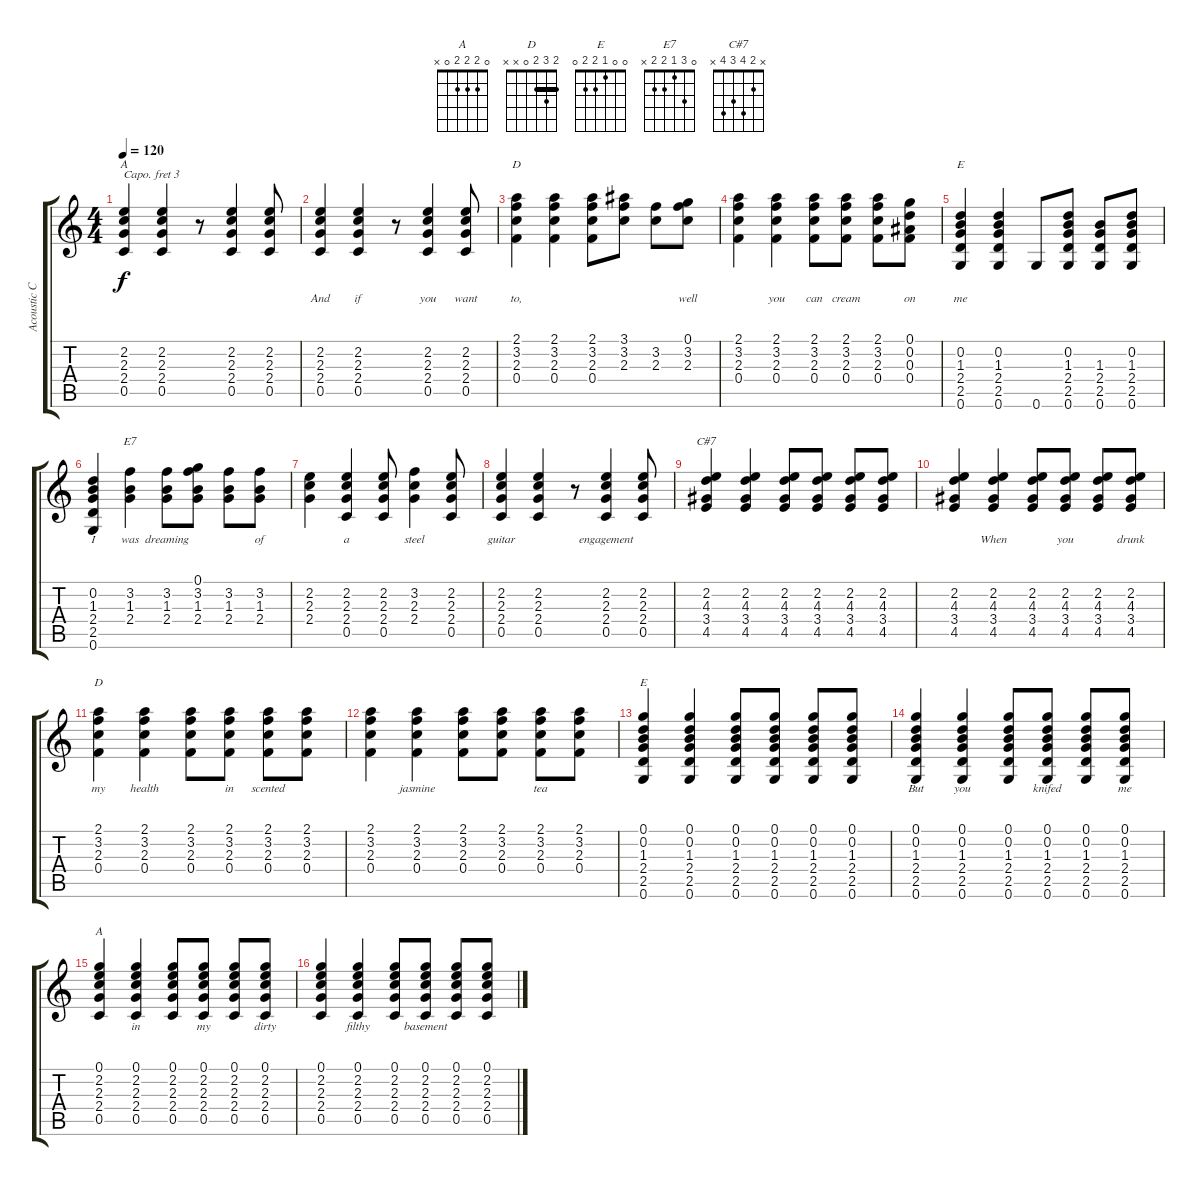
\track ("Acoustic Capo 3" "Acoustic C") {instrument acousticguitarsteel}
\staff {score tabs}
\capo 3
\tuning (E4 B3 G3 D3 A2 E2) {hide}
\chord ("A" x 2 2 2 0 x) {barre 2}
\chord ("D" 2 3 2 0 x x)
\chord ("E" x 0 1 2 2 0)
\chord ("E7" 0 3 1 2 2 x)
\chord ("C#7" x 2 4 3 4 x)
\chord ("D" 2 3 2 0 x x) {barre 2}
\chord ("E" 0 0 1 2 2 0)
\chord ("A" 0 2 2 2 0 x)
\ts (4 4)
\tempo 120
\clef g2
\ks c
(2.2 2.3 2.4 0.5).4{ch "A" lyrics (0 "") lyrics (1 "") lyrics (2 "") lyrics (3 "") lyrics (4 "") dy f} (2.2 2.3 2.4 0.5).4{lyrics (0 "") lyrics (1 "") lyrics (2 "") lyrics (3 "") lyrics (4 "")} r.8 (2.2 2.3 2.4 0.5).4{lyrics (0 "") lyrics (1 "") lyrics (2 "") lyrics (3 "") lyrics (4 "")} (2.2 2.3 2.4 0.5).8{lyrics (0 "") lyrics (1 "") lyrics (2 "") lyrics (3 "") lyrics (4 "")} |
(2.2 2.3 2.4 0.5).4{lyrics (0 "And") lyrics (1 "") lyrics (2 "") lyrics (3 "") lyrics (4 "")} (2.2 2.3 2.4 0.5).4{lyrics (0 "if") lyrics (1 "") lyrics (2 "") lyrics (3 "") lyrics (4 "")} r.8 (2.2 2.3 2.4 0.5).4{lyrics (0 "you") lyrics (1 "") lyrics (2 "") lyrics (3 "") lyrics (4 "")} (2.2 2.3 2.4 0.5).8{lyrics (0 "want") lyrics (1 "") lyrics (2 "") lyrics (3 "") lyrics (4 "")} |
(2.1 3.2 2.3 0.4).4{ch "D" lyrics (0 "to,") lyrics (1 "") lyrics (2 "") lyrics (3 "") lyrics (4 "")} (2.1 3.2 2.3 0.4).4{lyrics (0 "") lyrics (1 "") lyrics (2 "") lyrics (3 "") lyrics (4 "")} (2.1 3.2 2.3 0.4).8{lyrics (0 "") lyrics (1 "") lyrics (2 "") lyrics (3 "") lyrics (4 "")} (3.1 3.2 2.3).8{lyrics (0 "") lyrics (1 "") lyrics (2 "") lyrics (3 "") lyrics (4 "")} (3.2 2.3).8{lyrics (0 "") lyrics (1 "") lyrics (2 "") lyrics (3 "") lyrics (4 "")} (0.1 3.2 2.3).8{lyrics (0 "well") lyrics (1 "") lyrics (2 "") lyrics (3 "") lyrics (4 "")} |
(2.1 3.2 2.3 0.4).4{lyrics (0 "") lyrics (1 "") lyrics (2 "") lyrics (3 "") lyrics (4 "")} (2.1 3.2 2.3 0.4).4{lyrics (0 "you") lyrics (1 "") lyrics (2 "") lyrics (3 "") lyrics (4 "")} (2.1 3.2 2.3 0.4).8{lyrics (0 "can") lyrics (1 "") lyrics (2 "") lyrics (3 "") lyrics (4 "")} (2.1 3.2 2.3 0.4).8{lyrics (0 "cream") lyrics (1 "") lyrics (2 "") lyrics (3 "") lyrics (4 "")} (2.1 3.2 2.3 0.4).8{lyrics (0 "") lyrics (1 "") lyrics (2 "") lyrics (3 "") lyrics (4 "")} (0.1 0.2 0.3 0.4).8{lyrics (0 "on") lyrics (1 "") lyrics (2 "") lyrics (3 "") lyrics (4 "")} |
(0.2 1.3 2.4 2.5 0.6).4{ch "E" lyrics (0 "me") lyrics (1 "") lyrics (2 "") lyrics (3 "") lyrics (4 "")} (0.2 1.3 2.4 2.5 0.6).4{lyrics (0 "") lyrics (1 "") lyrics (2 "") lyrics (3 "") lyrics (4 "")} 0.6.8{lyrics (0 "") lyrics (1 "") lyrics (2 "") lyrics (3 "") lyrics (4 "")} (0.2 1.3 2.4 2.5 0.6).8{lyrics (0 "") lyrics (1 "") lyrics (2 "") lyrics (3 "") lyrics (4 "")} (1.3 2.4 2.5 0.6).8{lyrics (0 "") lyrics (1 "") lyrics (2 "") lyrics (3 "") lyrics (4 "")} (0.2 1.3 2.4 2.5 0.6).8{lyrics (0 "") lyrics (1 "") lyrics (2 "") lyrics (3 "") lyrics (4 "")} |
(0.2 1.3 2.4 2.5 0.6).4{lyrics (0 "I") lyrics (1 "") lyrics (2 "") lyrics (3 "") lyrics (4 "")} (3.2 1.3 2.4).4{ch "E7" lyrics (0 "was") lyrics (1 "") lyrics (2 "") lyrics (3 "") lyrics (4 "")} (3.2 1.3 2.4).8{lyrics (0 "dreaming") lyrics (1 "") lyrics (2 "") lyrics (3 "") lyrics (4 "")} (0.1 3.2 1.3 2.4).8{lyrics (0 "") lyrics (1 "") lyrics (2 "") lyrics (3 "") lyrics (4 "")} (3.2 1.3 2.4).8{lyrics (0 "") lyrics (1 "") lyrics (2 "") lyrics (3 "") lyrics (4 "")} (3.2 1.3 2.4).8{lyrics (0 "of") lyrics (1 "") lyrics (2 "") lyrics (3 "") lyrics (4 "")} |
(2.2 2.3 2.4).4{lyrics (0 "") lyrics (1 "") lyrics (2 "") lyrics (3 "") lyrics (4 "")} (2.2 2.3 2.4 0.5).4{lyrics (0 "a") lyrics (1 "") lyrics (2 "") lyrics (3 "") lyrics (4 "")} (2.2 2.3 2.4 0.5).8{lyrics (0 "") lyrics (1 "") lyrics (2 "") lyrics (3 "") lyrics (4 "")} (3.2 2.3 2.4).4{lyrics (0 "steel") lyrics (1 "") lyrics (2 "") lyrics (3 "") lyrics (4 "")} (2.2 2.3 2.4 0.5).8{lyrics (0 "") lyrics (1 "") lyrics (2 "") lyrics (3 "") lyrics (4 "")} |
(2.2 2.3 2.4 0.5).4{lyrics (0 "guitar") lyrics (1 "") lyrics (2 "") lyrics (3 "") lyrics (4 "")} (2.2 2.3 2.4 0.5).4{lyrics (0 "") lyrics (1 "") lyrics (2 "") lyrics (3 "") lyrics (4 "")} r.8 (2.2 2.3 2.4 0.5).4{lyrics (0 "engagement") lyrics (1 "") lyrics (2 "") lyrics (3 "") lyrics (4 "")} (2.2 2.3 2.4 0.5).8{lyrics (0 "") lyrics (1 "") lyrics (2 "") lyrics (3 "") lyrics (4 "")} |
(2.2 4.3 3.4 4.5).4{ch "C#7" lyrics (0 "") lyrics (1 "") lyrics (2 "") lyrics (3 "") lyrics (4 "")} (2.2 4.3 3.4 4.5).4{lyrics (0 "") lyrics (1 "") lyrics (2 "") lyrics (3 "") lyrics (4 "")} (2.2 4.3 3.4 4.5).8{lyrics (0 "") lyrics (1 "") lyrics (2 "") lyrics (3 "") lyrics (4 "")} (2.2 4.3 3.4 4.5).8{lyrics (0 "") lyrics (1 "") lyrics (2 "") lyrics (3 "") lyrics (4 "")} (2.2 4.3 3.4 4.5).8{lyrics (0 "") lyrics (1 "") lyrics (2 "") lyrics (3 "") lyrics (4 "")} (2.2 4.3 3.4 4.5).8{lyrics (0 "") lyrics (1 "") lyrics (2 "") lyrics (3 "") lyrics (4 "")} |
(2.2 4.3 3.4 4.5).4{lyrics (0 "") lyrics (1 "") lyrics (2 "") lyrics (3 "") lyrics (4 "")} (2.2 4.3 3.4 4.5).4{lyrics (0 "When") lyrics (1 "") lyrics (2 "") lyrics (3 "") lyrics (4 "")} (2.2 4.3 3.4 4.5).8{lyrics (0 "") lyrics (1 "") lyrics (2 "") lyrics (3 "") lyrics (4 "")} (2.2 4.3 3.4 4.5).8{lyrics (0 "you") lyrics (1 "") lyrics (2 "") lyrics (3 "") lyrics (4 "")} (2.2 4.3 3.4 4.5).8{lyrics (0 "") lyrics (1 "") lyrics (2 "") lyrics (3 "") lyrics (4 "")} (2.2 4.3 3.4 4.5).8{lyrics (0 "drunk") lyrics (1 "") lyrics (2 "") lyrics (3 "") lyrics (4 "")} |
(2.1 3.2 2.3 0.4).4{ch "D" lyrics (0 "my") lyrics (1 "") lyrics (2 "") lyrics (3 "") lyrics (4 "")} (2.1 3.2 2.3 0.4).4{lyrics (0 "health") lyrics (1 "") lyrics (2 "") lyrics (3 "") lyrics (4 "")} (2.1 3.2 2.3 0.4).8{lyrics (0 "") lyrics (1 "") lyrics (2 "") lyrics (3 "") lyrics (4 "")} (2.1 3.2 2.3 0.4).8{lyrics (0 "in") lyrics (1 "") lyrics (2 "") lyrics (3 "") lyrics (4 "")} (2.1 3.2 2.3 0.4).8{lyrics (0 "scented") lyrics (1 "") lyrics (2 "") lyrics (3 "") lyrics (4 "")} (2.1 3.2 2.3 0.4).8{lyrics (0 "") lyrics (1 "") lyrics (2 "") lyrics (3 "") lyrics (4 "")} |
(2.1 3.2 2.3 0.4).4{lyrics (0 "") lyrics (1 "") lyrics (2 "") lyrics (3 "") lyrics (4 "")} (2.1 3.2 2.3 0.4).4{lyrics (0 "jasmine") lyrics (1 "") lyrics (2 "") lyrics (3 "") lyrics (4 "")} (2.1 3.2 2.3 0.4).8{lyrics (0 "") lyrics (1 "") lyrics (2 "") lyrics (3 "") lyrics (4 "")} (2.1 3.2 2.3 0.4).8{lyrics (0 "") lyrics (1 "") lyrics (2 "") lyrics (3 "") lyrics (4 "")} (2.1 3.2 2.3 0.4).8{lyrics (0 "tea") lyrics (1 "") lyrics (2 "") lyrics (3 "") lyrics (4 "")} (2.1 3.2 2.3 0.4).8{lyrics (0 "") lyrics (1 "") lyrics (2 "") lyrics (3 "") lyrics (4 "")} |
(0.1 0.2 1.3 2.4 2.5 0.6).4{ch "E" lyrics (0 "") lyrics (1 "") lyrics (2 "") lyrics (3 "") lyrics (4 "")} (0.1 0.2 1.3 2.4 2.5 0.6).4{lyrics (0 "") lyrics (1 "") lyrics (2 "") lyrics (3 "") lyrics (4 "")} (0.1 0.2 1.3 2.4 2.5 0.6).8{lyrics (0 "") lyrics (1 "") lyrics (2 "") lyrics (3 "") lyrics (4 "")} (0.1 0.2 1.3 2.4 2.5 0.6).8{lyrics (0 "") lyrics (1 "") lyrics (2 "") lyrics (3 "") lyrics (4 "")} (0.1 0.2 1.3 2.4 2.5 0.6).8{lyrics (0 "") lyrics (1 "") lyrics (2 "") lyrics (3 "") lyrics (4 "")} (0.1 0.2 1.3 2.4 2.5 0.6).8{lyrics (0 "") lyrics (1 "") lyrics (2 "") lyrics (3 "") lyrics (4 "")} |
(0.1 0.2 1.3 2.4 2.5 0.6).4{lyrics (0 "But") lyrics (1 "") lyrics (2 "") lyrics (3 "") lyrics (4 "")} (0.1 0.2 1.3 2.4 2.5 0.6).4{lyrics (0 "you") lyrics (1 "") lyrics (2 "") lyrics (3 "") lyrics (4 "")} (0.1 0.2 1.3 2.4 2.5 0.6).8{lyrics (0 "") lyrics (1 "") lyrics (2 "") lyrics (3 "") lyrics (4 "")} (0.1 0.2 1.3 2.4 2.5 0.6).8{lyrics (0 "knifed") lyrics (1 "") lyrics (2 "") lyrics (3 "") lyrics (4 "")} (0.1 0.2 1.3 2.4 2.5 0.6).8{lyrics (0 "") lyrics (1 "") lyrics (2 "") lyrics (3 "") lyrics (4 "")} (0.1 0.2 1.3 2.4 2.5 0.6).8{lyrics (0 "me") lyrics (1 "") lyrics (2 "") lyrics (3 "") lyrics (4 "")} |
(0.1 2.2 2.3 2.4 0.5).4{ch "A" lyrics (0 "") lyrics (1 "") lyrics (2 "") lyrics (3 "") lyrics (4 "")} (0.1 2.2 2.3 2.4 0.5).4{lyrics (0 "in") lyrics (1 "") lyrics (2 "") lyrics (3 "") lyrics (4 "")} (0.1 2.2 2.3 2.4 0.5).8{lyrics (0 "") lyrics (1 "") lyrics (2 "") lyrics (3 "") lyrics (4 "")} (0.1 2.2 2.3 2.4 0.5).8{lyrics (0 "my") lyrics (1 "") lyrics (2 "") lyrics (3 "") lyrics (4 "")} (0.1 2.2 2.3 2.4 0.5).8{lyrics (0 "") lyrics (1 "") lyrics (2 "") lyrics (3 "") lyrics (4 "")} (0.1 2.2 2.3 2.4 0.5).8{lyrics (0 "dirty") lyrics (1 "") lyrics (2 "") lyrics (3 "") lyrics (4 "")} |
(0.1 2.2 2.3 2.4 0.5).4{lyrics (0 "") lyrics (1 "") lyrics (2 "") lyrics (3 "") lyrics (4 "")} (0.1 2.2 2.3 2.4 0.5).4{lyrics (0 "filthy") lyrics (1 "") lyrics (2 "") lyrics (3 "") lyrics (4 "")} (0.1 2.2 2.3 2.4 0.5).8{lyrics (0 "") lyrics (1 "") lyrics (2 "") lyrics (3 "") lyrics (4 "")} (0.1 2.2 2.3 2.4 0.5).8{lyrics (0 "basement") lyrics (1 "") lyrics (2 "") lyrics (3 "") lyrics (4 "")} (0.1 2.2 2.3 2.4 0.5).8{lyrics (0 "") lyrics (1 "") lyrics (2 "") lyrics (3 "") lyrics (4 "")} (0.1 2.2 2.3 2.4 0.5).8{lyrics (0 "") lyrics (1 "") lyrics (2 "") lyrics (3 "") lyrics (4 "")}
